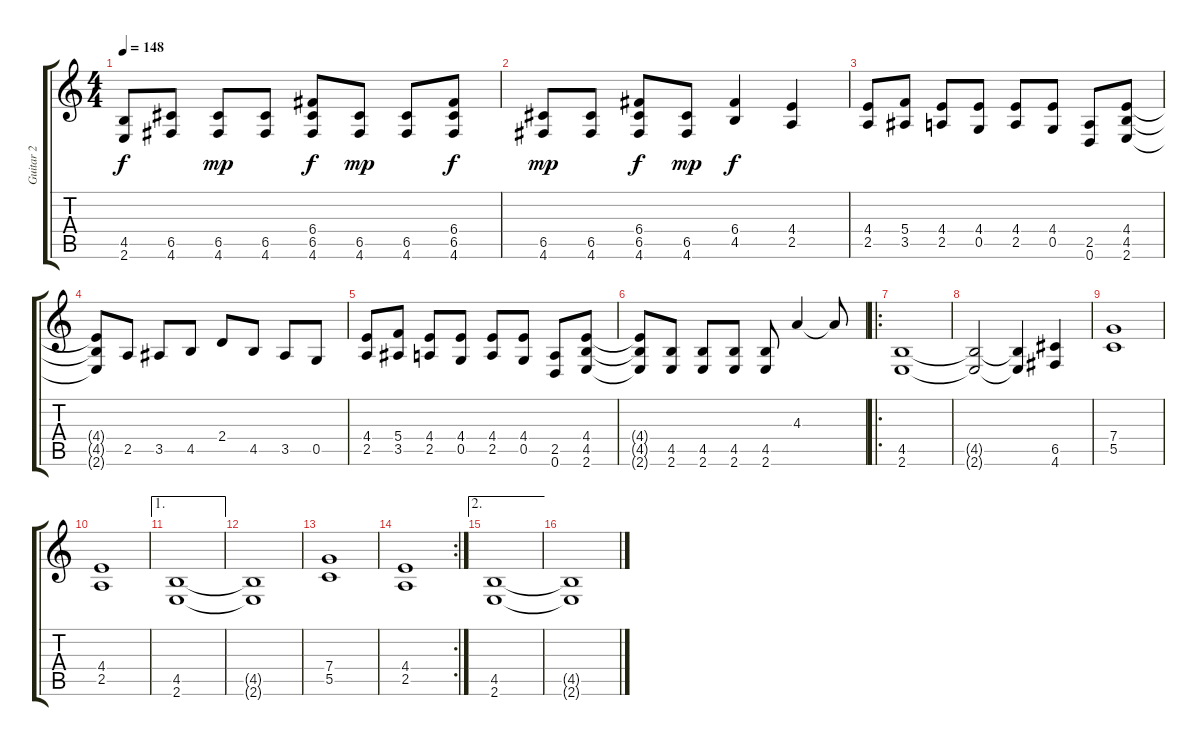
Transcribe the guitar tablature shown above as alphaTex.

\track ("Guitar 2" "Guitar 2") {instrument distortionguitar}
\staff {score tabs}
\tuning (D4 A3 F3 C3 G2 D2) {hide}
\ts (4 4)
\tempo 148
\clef g2
\ks c
(4.5 2.6).8{dy f} (6.5 4.6).8 (6.5 4.6).8{dy mp} (6.5 4.6).8 (6.4 6.5 4.6).8{dy f} (6.5 4.6).8{dy mp} (6.5 4.6).8 (6.4 6.5 4.6).8{dy f} |
(6.5 4.6).8{dy mp} (6.5 4.6).8 (6.4 6.5 4.6).8{dy f} (6.5 4.6).8{dy mp} (6.4 4.5).4{dy f} (4.4 2.5).4 |
(4.4 2.5).8 (5.4 3.5).8 (4.4 2.5).8 (4.4 0.5).8 (4.4 2.5).8 (4.4 0.5).8 (2.5 0.6).8 (4.4 4.5 2.6).8 |
(4.4{t} 4.5{t} 2.6{t}).8 2.5.8 3.5.8 4.5.8 2.4.8 4.5.8 3.5.8 0.5.8 |
(4.4 2.5).8 (5.4 3.5).8 (4.4 2.5).8 (4.4 0.5).8 (4.4 2.5).8 (4.4 0.5).8 (2.5 0.6).8 (4.4 4.5 2.6).8 |
(4.4{t} 4.5{t} 2.6{t}).8 (4.5 2.6).8 (4.5 2.6).8 (4.5 2.6).8 (4.5 2.6).8 4.3.4 4.3{t}.8 |
\ro
(4.5 2.6).1 |
(4.5{t} 2.6{t}).2 (4.5{t} 2.6{t}).4 (6.5 4.6).4 |
(7.4 5.5).1 |
(4.4 2.5).1 |
\ae 1
(4.5 2.6).1 |
(4.5{t} 2.6{t}).1 |
(7.4 5.5).1 |
\rc 2
(4.4 2.5).1 |
\ae 2
(4.5 2.6).1 |
(4.5{t} 2.6{t}).1
